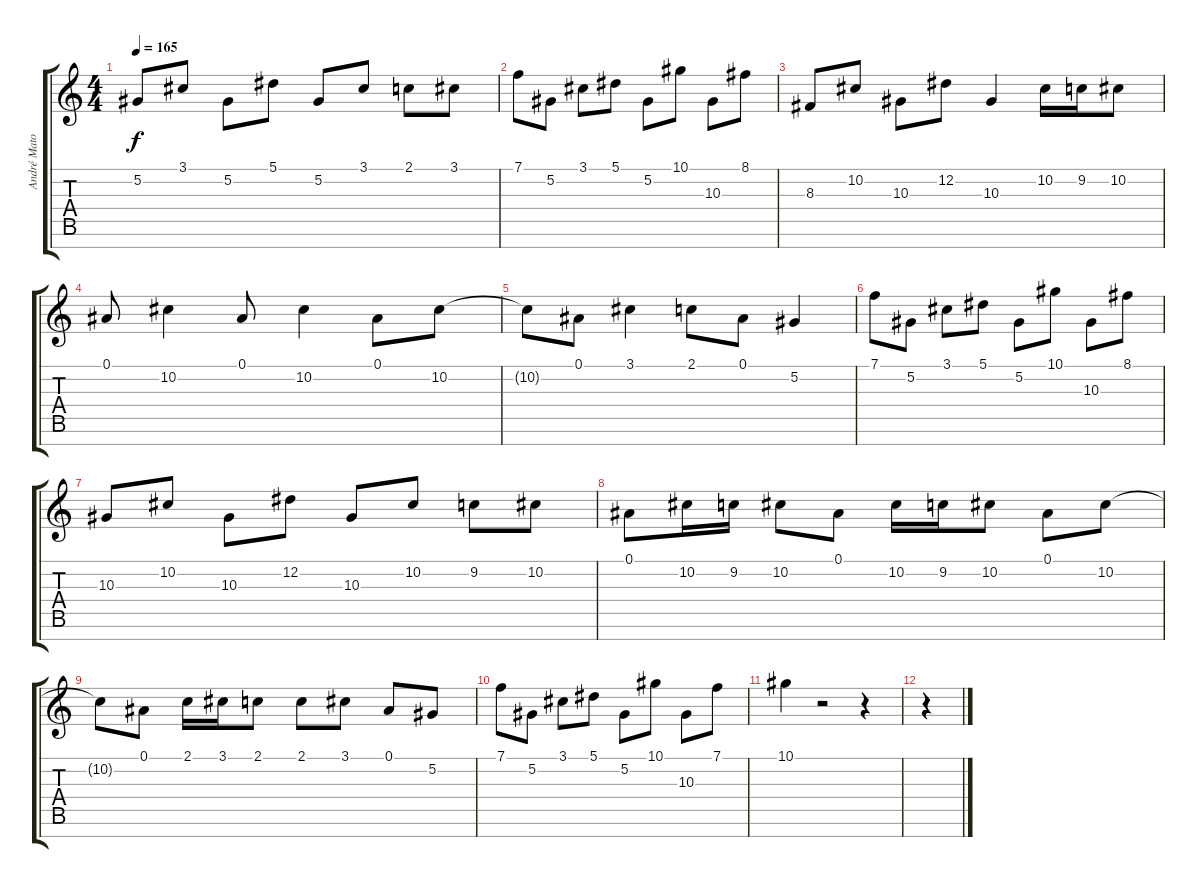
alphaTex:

\track ("André Matos - SynthStrings 1" "André Mato") {instrument synthstrings1}
\staff {score tabs}
\tuning (Bb4 Eb4 Bb3 Gb3 Db3 Ab2 Eb2) {hide}
\ts (4 4)
\tempo 165
\clef g2
\ks c
5.2.8{dy f} 3.1.8 5.2.8 5.1.8 5.2.8 3.1.8 2.1.8 3.1.8 |
7.1.8 5.2.8 3.1.8 5.1.8 5.2.8 10.1.8 10.3.8 8.1.8 |
8.3.8 10.2.8 10.3.8 12.2.8 10.3.4 10.2.16 9.2.16 10.2.8 |
0.1.8 10.2.4 0.1.8 10.2.4 0.1.8 10.2.8 |
10.2{t}.8 0.1.8 3.1.4 2.1.8 0.1.8 5.2.4 |
7.1.8 5.2.8 3.1.8 5.1.8 5.2.8 10.1.8 10.3.8 8.1.8 |
10.3.8 10.2.8 10.3.8 12.2.8 10.3.8 10.2.8 9.2.8 10.2.8 |
0.1.8 10.2.16 9.2.16 10.2.8 0.1.8 10.2.16 9.2.16 10.2.8 0.1.8 10.2.8 |
10.2{t}.8 0.1.8 2.1.16 3.1.16 2.1.8 2.1.8 3.1.8 0.1.8 5.2.8 |
7.1.8 5.2.8 3.1.8 5.1.8 5.2.8 10.1.8 10.3.8 7.1.8 |
10.1.4 r.2 r.4 |
r.4
